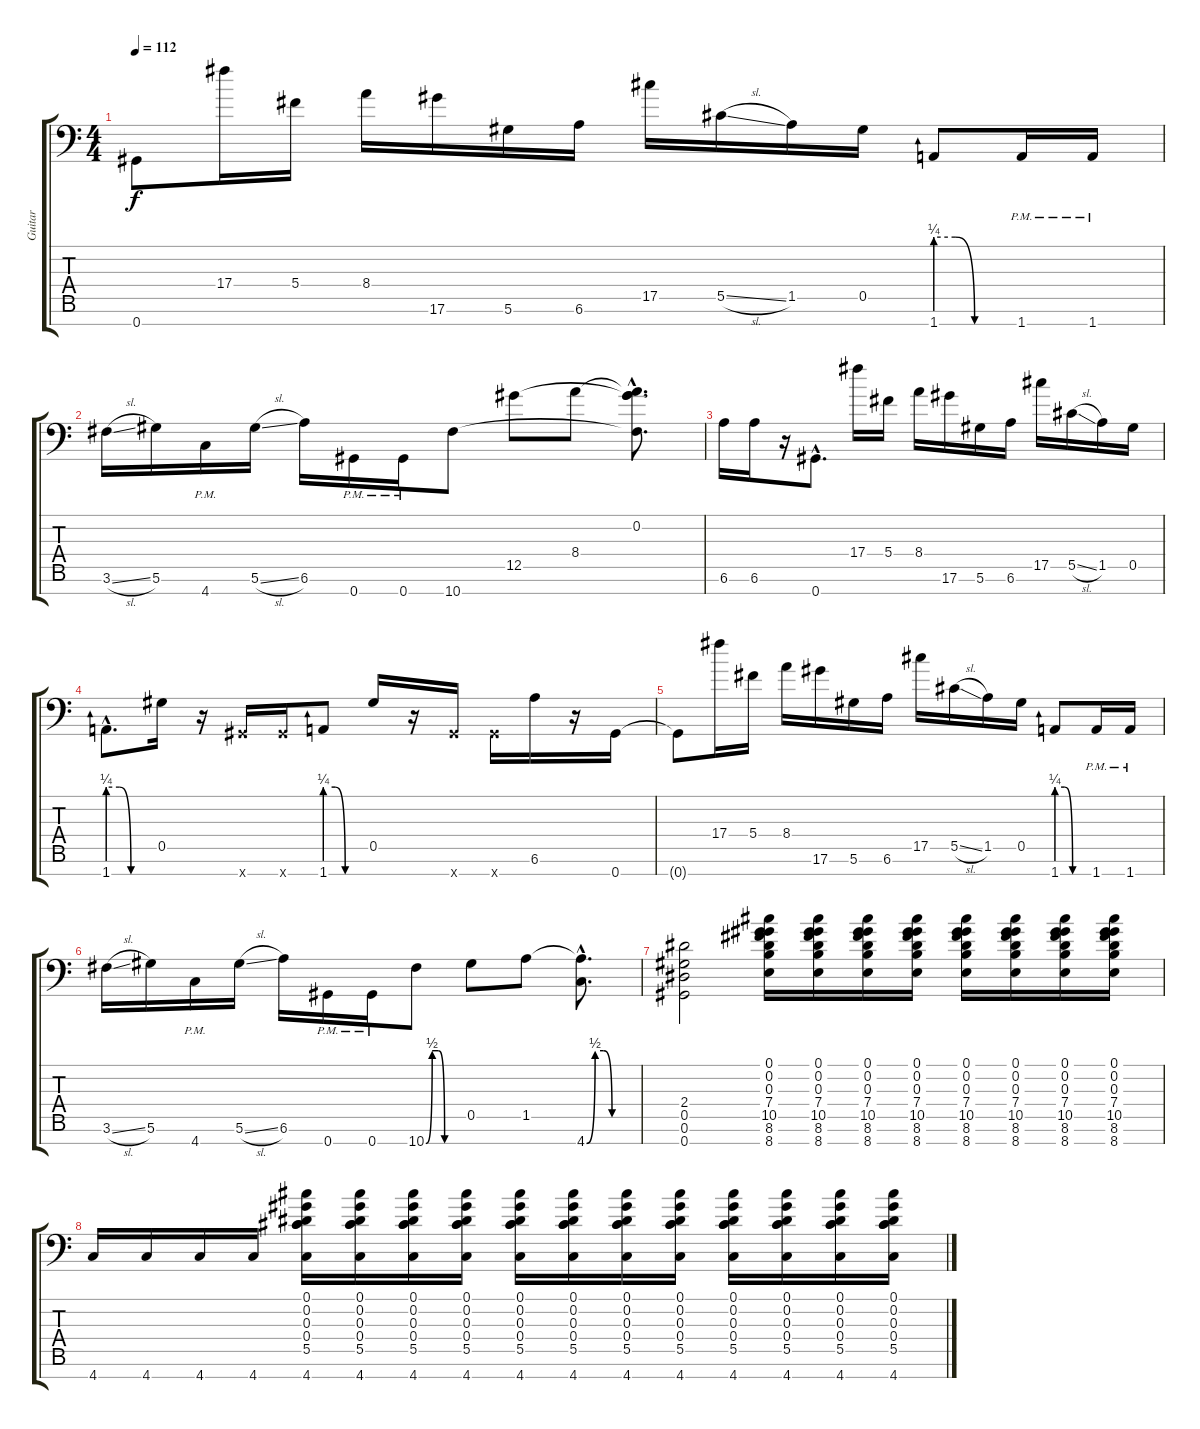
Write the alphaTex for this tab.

\track ("Guitar" "Guitar") {instrument distortionguitar}
\staff {score tabs}
\tuning (Db4 Ab3 Eb3 Db3 Ab2 Eb2 Ab1) {hide}
\ts (4 4)
\tempo 112
\clef f4
\ks c
0.7{t}.8{dy f} 17.4.16 5.4.16 8.4.16 17.6.16 5.6.16 6.6.16 17.5.16 5.5{sl}.16 1.5.16 0.5.16 1.7{be (custom 0 1 15 1 30 0 60 0)}.8 1.7{pm}.16 1.7{pm}.16 |
3.6{sl}.16 5.6.16 4.7{pm}.16 5.6{sl}.16 6.6.16 0.7{pm}.16 0.7{pm}.16 10.7.8 12.5.8 8.4.8 (0.2{hac} 8.4{hac t} 12.5{hac t} 10.7{hac t}).8{d} |
6.6.16 6.6.16 r.16 0.7{hac}.8{d} 17.4.16 5.4.16 8.4.16 17.6.16 5.6.16 6.6.16 17.5.16 5.5{sl}.16 1.5.16 0.5.16 |
1.7{be (custom 0 1 15 1 30 0 60 0) hac}.8{d} 0.5.16 r.16 0.7{x}.16 0.7{x}.16 1.7{be (custom 0 1 15 1 30 0 60 0)}.8 0.5.16 r.16 0.7{x}.16 0.7{x}.16 6.6.16 r.16 0.7.16 |
0.7{t}.8 17.4.16 5.4.16 8.4.16 17.6.16 5.6.16 6.6.16 17.5.16 5.5{sl}.16 1.5.16 0.5.16 1.7{be (custom 0 1 15 1 30 0 60 0)}.8 1.7{pm}.16 1.7{pm}.16 |
3.6{sl}.16 5.6.16 4.7{pm}.16 5.6{sl}.16 6.6.16 0.7{pm}.16 0.7{pm}.16 10.7{be (custom 0 0 10 2 20 2 30 0 60 0)}.8 0.5.8 1.5.8 (1.5{hac t} 4.7{be (custom 0 0 10 2 20 2 30 0 60 0) hac}).8{d} |
(2.4 0.5 0.6 0.7).2 (0.1 0.2 0.3 7.4 10.5 8.6 8.7).16 (0.1 0.2 0.3 7.4 10.5 8.6 8.7).16 (0.1 0.2 0.3 7.4 10.5 8.6 8.7).16 (0.1 0.2 0.3 7.4 10.5 8.6 8.7).16 (0.1 0.2 0.3 7.4 10.5 8.6 8.7).16 (0.1 0.2 0.3 7.4 10.5 8.6 8.7).16 (0.1 0.2 0.3 7.4 10.5 8.6 8.7).16 (0.1 0.2 0.3 7.4 10.5 8.6 8.7).16 |
4.7.16 4.7.16 4.7.16 4.7.16 (0.1 0.2 0.3 0.4 5.5 4.7).16 (0.1 0.2 0.3 0.4 5.5 4.7).16 (0.1 0.2 0.3 0.4 5.5 4.7).16 (0.1 0.2 0.3 0.4 5.5 4.7).16 (0.1 0.2 0.3 0.4 5.5 4.7).16 (0.1 0.2 0.3 0.4 5.5 4.7).16 (0.1 0.2 0.3 0.4 5.5 4.7).16 (0.1 0.2 0.3 0.4 5.5 4.7).16 (0.1 0.2 0.3 0.4 5.5 4.7).16 (0.1 0.2 0.3 0.4 5.5 4.7).16 (0.1 0.2 0.3 0.4 5.5 4.7).16 (0.1 0.2 0.3 0.4 5.5 4.7).16
